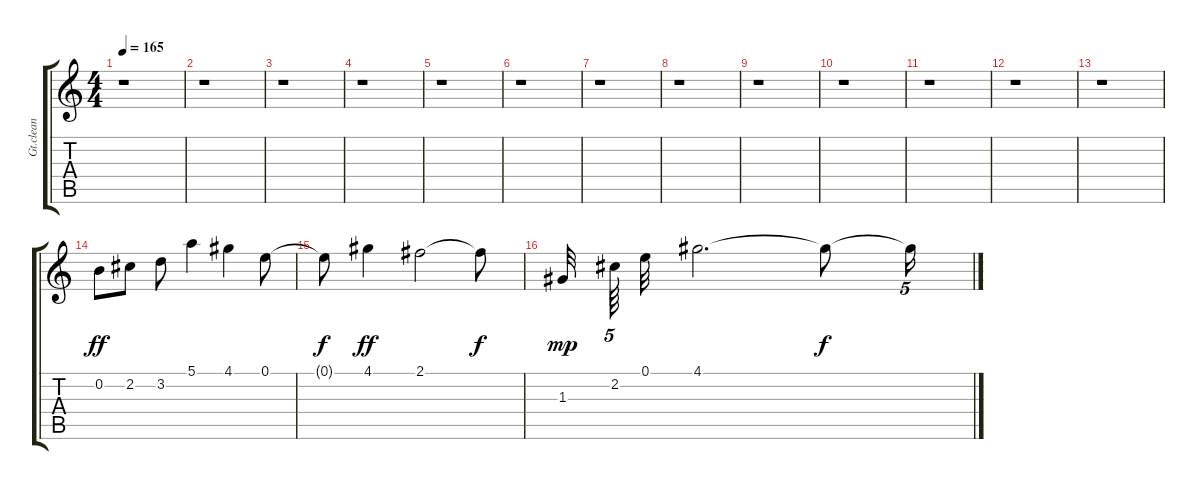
\track ("Gt.clean" "Gt.clean") {instrument electricguitarclean}
\staff {score tabs}
\tuning (E4 B3 G3 D3 A2 E2) {hide}
\ts (4 4)
\tempo 165
\clef g2
\ks c
r.1{dy f} |
r.1 |
r.1 |
r.1 |
r.1 |
r.1 |
r.1 |
r.1 |
r.1 |
r.1 |
r.1 |
r.1 |
r.1 |
0.2.8{dy ff} 2.2.8 3.2.8 5.1.4 4.1.4 0.1.8 |
0.1{t}.8{dy f} 4.1.4{dy ff} 2.1.2 2.1{t}.8{dy f} |
1.3.32{dy mp beam splitsecondary} 2.2.64{tu (5 4)} 0.1.32 4.1.2{d} 4.1{t}.8{dy f} 4.1{t}.16{tu (5 4)}
